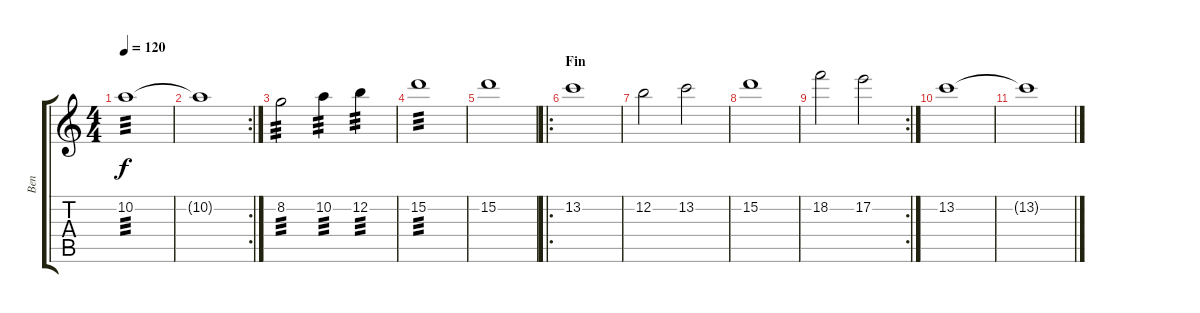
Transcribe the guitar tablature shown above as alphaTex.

\track ("Ben" "Ben") {instrument acousticguitarnylon}
\staff {score tabs}
\tuning (E4 B3 G3 D3 A2 E2) {hide}
\ts (4 4)
\tempo 120
\clef g2
\ks c
10.2.1{tp 3 dy f} |
\rc 2
10.2{t}.1 |
8.2.2{tp 3} 10.2.4{tp 3} 12.2.4{tp 3} |
15.2.1{tp 3} |
15.2.1 |
\ro
\section ("" "Fin")
13.2.1 |
12.2.2 13.2.2 |
15.2.1 |
\rc 2
18.2.2 17.2.2 |
13.2.1 |
13.2{t}.1
